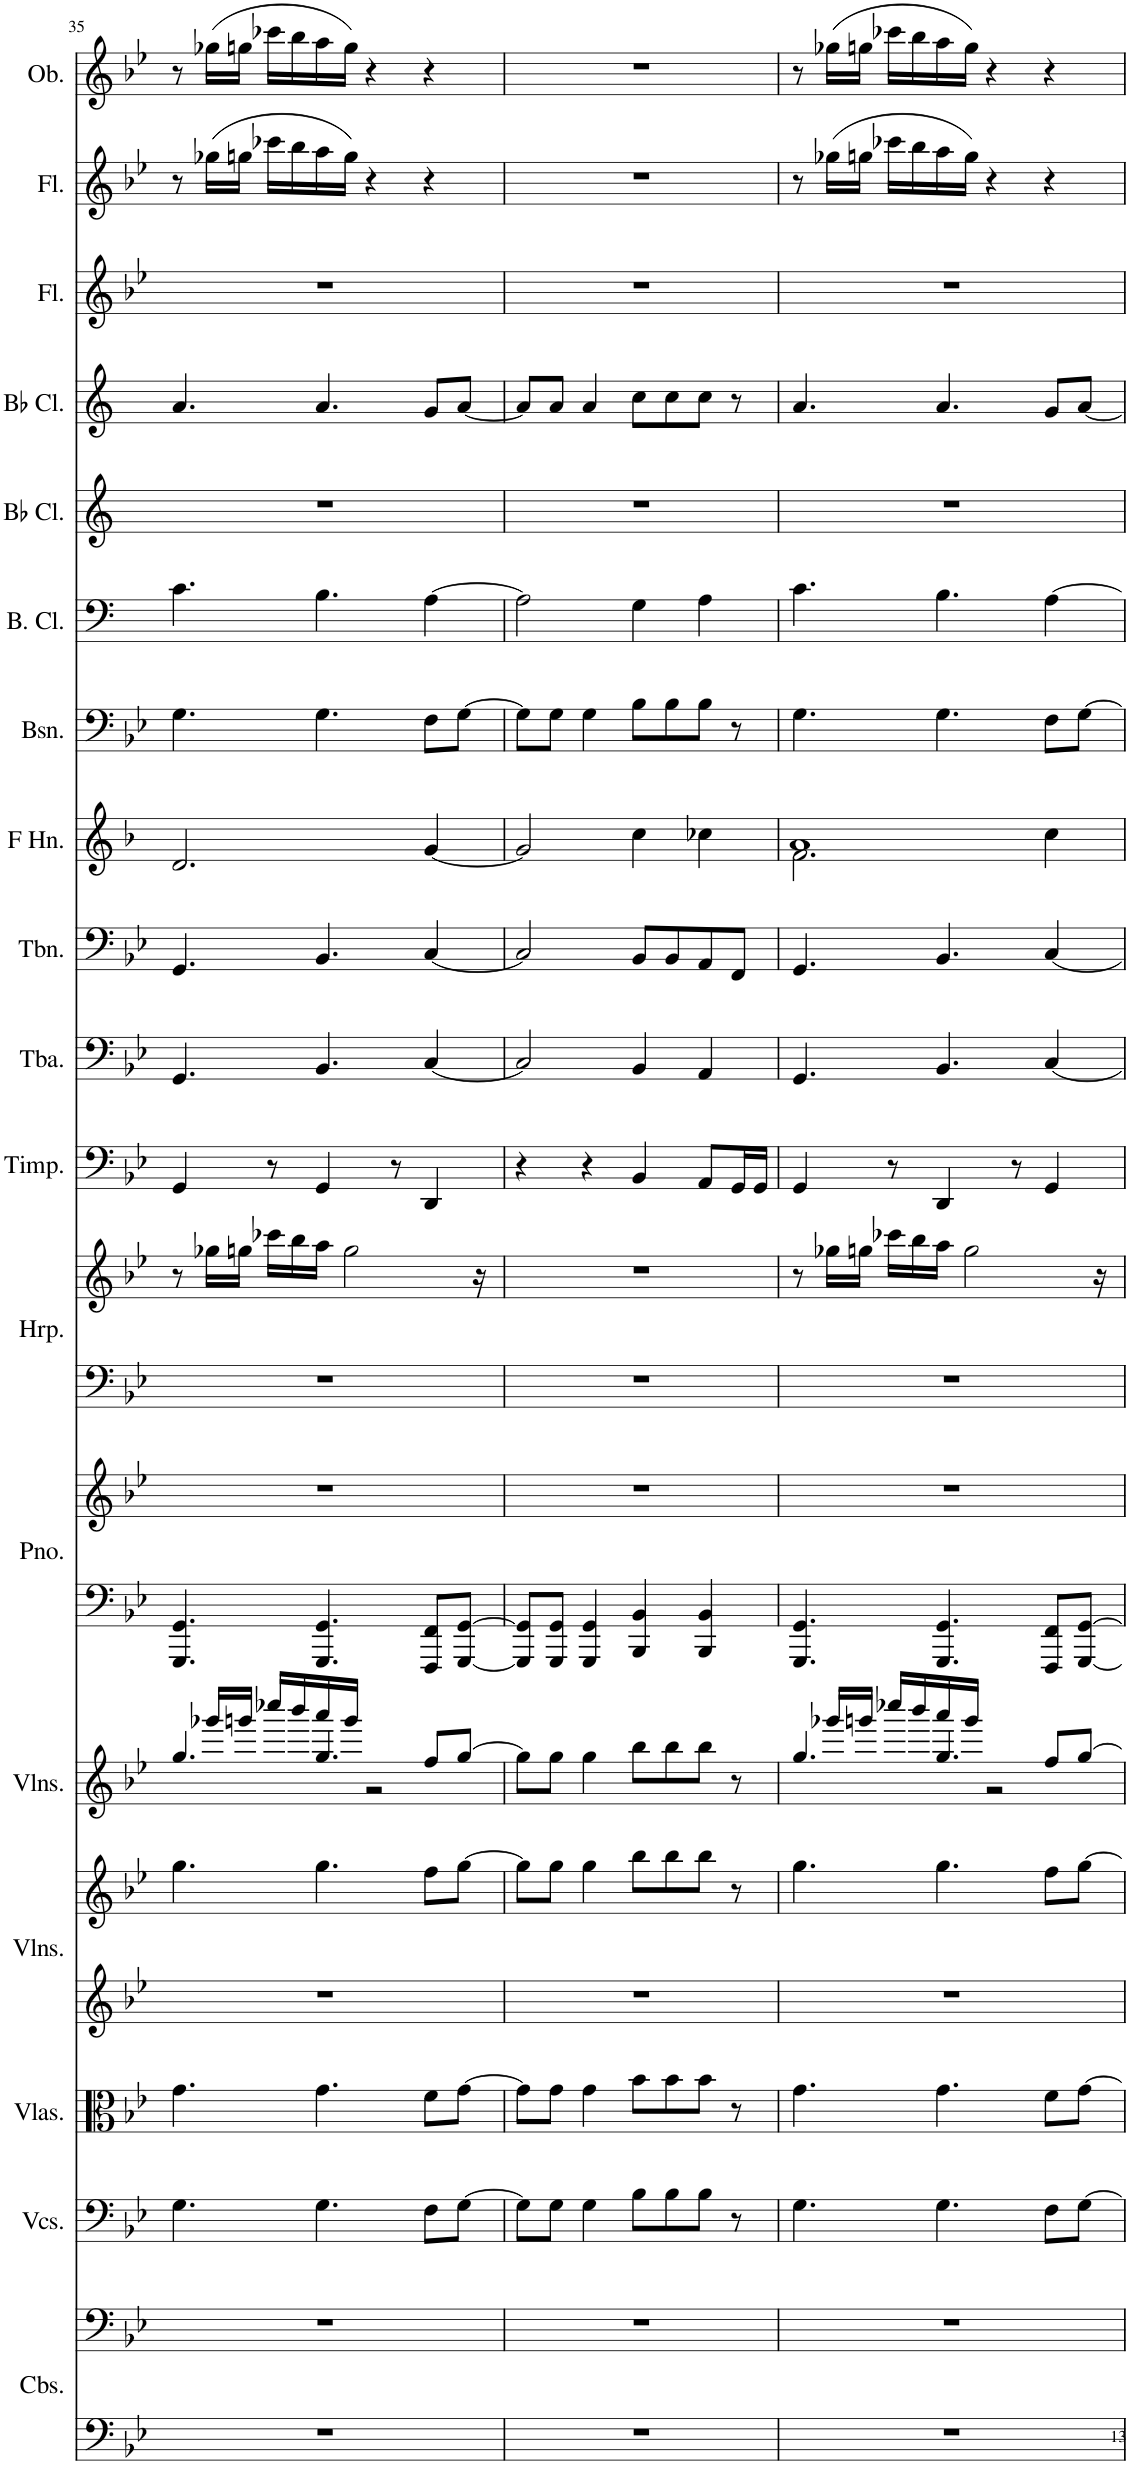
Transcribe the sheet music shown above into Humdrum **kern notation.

**kern	**kern	**kern	**kern	**kern	**kern	**kern	**kern	**kern	**kern	**kern	**kern	**kern	**kern	**kern	**kern	**kern	**kern	**kern	**kern	**kern	**kern
*part18	*part18	*part17	*part16	*part15	*part15	*part14	*part13	*part13	*part12	*part12	*part11	*part10	*part9	*part8	*part7	*part6	*part5	*part4	*part3	*part2	*part1
*staff22	*staff21	*staff20	*staff19	*staff18	*staff17	*staff16	*staff15	*staff14	*staff13	*staff12	*staff11	*staff10	*staff9	*staff8	*staff7	*staff6	*staff5	*staff4	*staff3	*staff2	*staff1
*I"Contrabasses	*	*I"Violoncellos	*I"Violas	*I"Violins	*	*I"Violins	*I"Piano	*	*I"Harp	*	*I"Timpani	*I"Tuba	*I"Trombone	*I"Horn in F	*I"Bassoon	*I"Bass Clarinet	*I"Bb Clarinet	*I"Bb Clarinet	*I"Flute	*I"Flute	*I"Oboe
*I'Cbs.	*	*I'Vcs.	*I'Vlas.	*I'Vlns.	*	*I'Vlns.	*I'Pno.	*	*I'Hrp.	*	*I'Timp.	*I'Tba.	*I'Tbn.	*	*I'Bsn.	*I'B. Cl.	*I'Bb Cl.	*I'Bb Cl.	*I'Fl.	*I'Fl.	*I'Ob.
!!LO:PB:g=z
*clefF4	*clefF4	*clefF4	*clefC3	*clefG2	*clefG2	*clefG2	*clefF4	*clefG2	*clefF4	*clefG2	*clefF4	*clefF4	*clefF4	*clefG2	*clefF4	*clefF4	*clefG2	*clefG2	*clefG2	*clefG2	*clefG2
*Trd7c12	*Trd7c12	*	*	*	*	*	*	*	*	*	*	*	*	*Trd4c7	*	*Trd8c14	*Trd1c2	*Trd1c2	*	*	*
*k[b-e-]	*k[b-e-]	*k[b-e-]	*k[b-e-]	*k[b-e-]	*k[b-e-]	*k[b-e-]	*k[b-e-]	*k[b-e-]	*k[b-e-]	*k[b-e-]	*k[b-e-]	*k[b-e-]	*k[b-e-]	*k[b-]	*k[b-e-]	*k[]	*k[]	*k[]	*k[b-e-]	*k[b-e-]	*k[b-e-]
*M4/4	*M4/4	*M4/4	*M4/4	*M4/4	*M4/4	*M4/4	*M4/4	*M4/4	*M4/4	*M4/4	*M4/4	*M4/4	*M4/4	*M4/4	*M4/4	*M4/4	*M4/4	*M4/4	*M4/4	*M4/4	*M4/4
=35	=35	=35	=35	=35	=35	=35	=35	=35	=35	=35	=35	=35	=35	=35	=35	=35	=35	=35	=35	=35	=35
*	*	*	*	*	*	*^	*	*	*	*	*	*	*	*	*	*	*	*	*	*	*
1r	1r	4.G\	4.g\	1r	4.gg\	4.gg/	8ryy	4.GGG/ 4.GG/	1r	1r	8r	4GG/	4.GG/	4.GG/	2.d/	4.G\	4.c\	1r	4.a/	1r	8r	8r
.	.	.	.	.	.	.	16ggg-X/LL	.	.	.	16gg-X\LL	.	.	.	.	.	.	.	.	.	(16gg-X\LL	(16gg-X\LL
.	.	.	.	.	.	.	16gggn/JJ	.	.	.	16ggn\JJ	.	.	.	.	.	.	.	.	.	16ggn\JJ	16ggn\JJ
.	.	.	.	.	.	.	16cccc-X/LL	.	.	.	16ccc-X\LL	8r	.	.	.	.	.	.	.	.	16ccc-X\LL	16ccc-X\LL
.	.	.	.	.	.	.	16bbb-/	.	.	.	16bb-\	.	.	.	.	.	.	.	.	.	16bb-\	16bb-\
.	.	4.G\	4.g\	.	4.gg\	4.gg/	16aaa/	4.GGG/ 4.GG/	.	.	16aa\JJ	4GG/	4.BB-/	4.BB-/	.	4.G\	4.B\	.	4.a/	.	16aa\	16aa\
.	.	.	.	.	.	.	16ggg/JJ	.	.	.	2gg\	.	.	.	.	.	.	.	.	.	16gg\JJ)	16gg\JJ)
.	.	.	.	.	.	.	2r	.	.	.	.	.	.	.	.	.	.	.	.	.	4r	4r
.	.	.	.	.	.	.	.	.	.	.	.	8r	.	.	.	.	.	.	.	.	.	.
.	.	8F\L	8f\L	.	8ff\L	8ff/L	.	8FFF/ 8FF/L	.	.	.	4DD/	[4C/	[4C/	[4g/	8F\L	[4A\	.	8g/L	.	4r	4r
.	.	[8G\J	[8g\J	.	[8gg\J	[8gg/J	.	[8GGG/ [8GG/J	.	.	.	.	.	.	.	[8G\J	.	.	[8a/J	.	.	.
.	.	.	.	.	.	.	.	.	.	.	16r	.	.	.	.	.	.	.	.	.	.	.
*	*	*	*	*	*	*v	*v	*	*	*	*	*	*	*	*	*	*	*	*	*	*	*
=36	=36	=36	=36	=36	=36	=36	=36	=36	=36	=36	=36	=36	=36	=36	=36	=36	=36	=36	=36	=36	=36
1r	1r	8G\L]	8g\L]	1r	8gg\L]	8gg\L]	8GGG/] 8GG/]L	1r	1r	1r	4r	2C/]	2C/]	2g/]	8G\L]	2A\]	1r	8a/L]	1r	1r	1r
.	.	8G\J	8g\J	.	8gg\J	8gg\J	8GGG/ 8GG/J	.	.	.	.	.	.	.	8G\J	.	.	8a/J	.	.	.
.	.	4G\	4g\	.	4gg\	4gg\	4GGG/ 4GG/	.	.	.	4r	.	.	.	4G\	.	.	4a/	.	.	.
.	.	8B-\L	8b-\L	.	8bb-\L	8bb-\L	4BBB-/ 4BB-/	.	.	.	4BB-/	4BB-/	8BB-/L	4cc\	8B-\L	4G\	.	8cc\L	.	.	.
.	.	8B-\	8b-\	.	8bb-\	8bb-\	.	.	.	.	.	.	8BB-/	.	8B-\	.	.	8cc\	.	.	.
.	.	8B-\J	8b-\J	.	8bb-\J	8bb-\J	4BBB-/ 4BB-/	.	.	.	8AA/L	4AA/	8AA/	4cc-X\	8B-\J	4A\	.	8cc\J	.	.	.
.	.	8r	8r	.	8r	8r	.	.	.	.	16GG/L	.	8FF/J	.	8r	.	.	8r	.	.	.
.	.	.	.	.	.	.	.	.	.	.	16GG/JJ	.	.	.	.	.	.	.	.	.	.
=37	=37	=37	=37	=37	=37	=37	=37	=37	=37	=37	=37	=37	=37	=37	=37	=37	=37	=37	=37	=37	=37
*	*	*	*	*	*	*^	*	*	*	*	*	*	*	*^	*	*	*	*	*	*	*
1r	1r	4.G\	4.g\	1r	4.gg\	4.gg/	8ryy	4.GGG/ 4.GG/	1r	1r	8r	4GG/	4.GG/	4.GG/	1a	2.f\	4.G\	4.c\	1r	4.a/	1r	8r	8r
.	.	.	.	.	.	.	16ggg-X/LL	.	.	.	16gg-X\LL	.	.	.	.	.	.	.	.	.	.	(16gg-X\LL	(16gg-X\LL
.	.	.	.	.	.	.	16gggn/JJ	.	.	.	16ggn\JJ	.	.	.	.	.	.	.	.	.	.	16ggn\JJ	16ggn\JJ
.	.	.	.	.	.	.	16cccc-X/LL	.	.	.	16ccc-X\LL	8r	.	.	.	.	.	.	.	.	.	16ccc-X\LL	16ccc-X\LL
.	.	.	.	.	.	.	16bbb-/	.	.	.	16bb-\	.	.	.	.	.	.	.	.	.	.	16bb-\	16bb-\
.	.	4.G\	4.g\	.	4.gg\	4.gg/	16aaa/	4.GGG/ 4.GG/	.	.	16aa\JJ	4DD/	4.BB-/	4.BB-/	.	.	4.G\	4.B\	.	4.a/	.	16aa\	16aa\
.	.	.	.	.	.	.	16ggg/JJ	.	.	.	2gg\	.	.	.	.	.	.	.	.	.	.	16gg\JJ)	16gg\JJ)
.	.	.	.	.	.	.	2r	.	.	.	.	.	.	.	.	.	.	.	.	.	.	4r	4r
.	.	.	.	.	.	.	.	.	.	.	.	8r	.	.	.	.	.	.	.	.	.	.	.
.	.	8F\L	8f\L	.	8ff\L	8ff/L	.	8FFF/ 8FF/L	.	.	.	4GG/	[4C/	[4C/	.	4cc\	8F\L	[4A\	.	8g/L	.	4r	4r
.	.	[8G\J	[8g\J	.	[8gg\J	[8gg/J	.	[8GGG/ [8GG/J	.	.	.	.	.	.	.	.	[8G\J	.	.	[8a/J	.	.	.
.	.	.	.	.	.	.	.	.	.	.	16r	.	.	.	.	.	.	.	.	.	.	.	.
*	*	*	*	*	*	*v	*v	*	*	*	*	*	*	*	*v	*v	*	*	*	*	*	*	*
=	=	=	=	=	=	=	=	=	=	=	=	=	=	=	=	=	=	=	=	=	=
*-	*-	*-	*-	*-	*-	*-	*-	*-	*-	*-	*-	*-	*-	*-	*-	*-	*-	*-	*-	*-	*-
